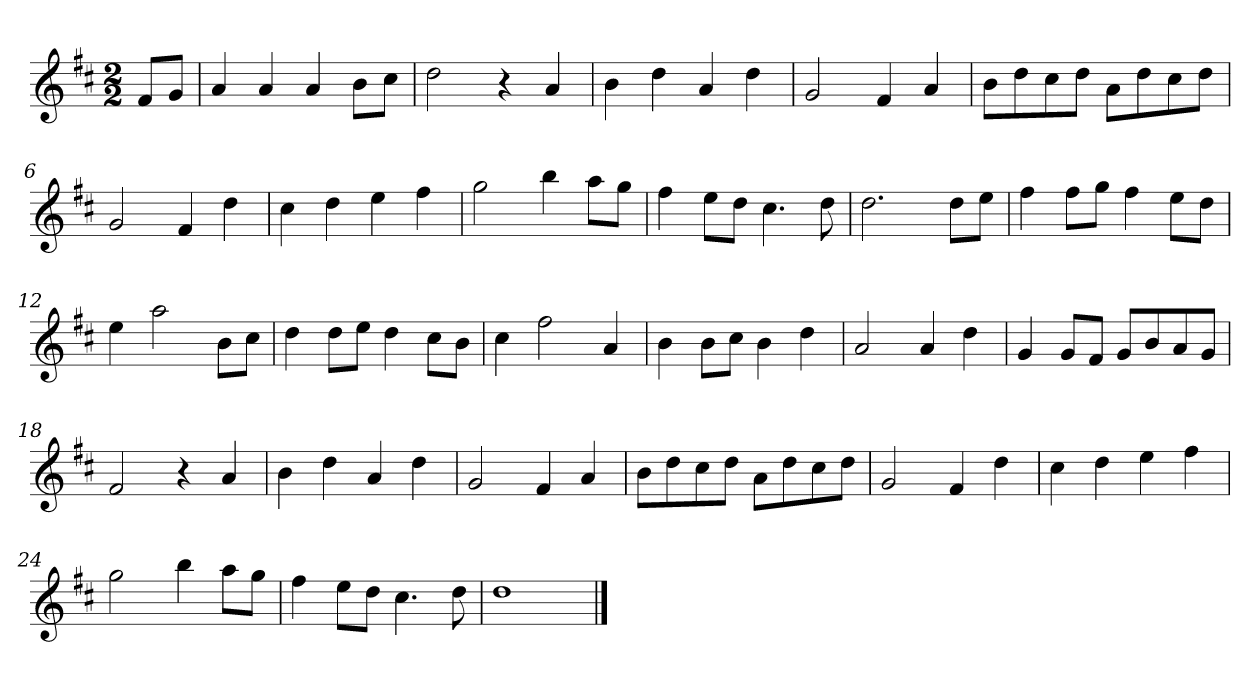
**kern
*part1
*staff1
*k[f#c#]
*M2/2
*MM120
=
8f#L
8gJ
=1
4a
4a
4a
8bL
8cc#J
=2
2dd
4r
4a
=3
4b
4dd
4a
4dd
=4
2g
4f#
4a
=5
8bL
8dd
8cc#
8ddJ
8aL
8dd
8cc#
8ddJ
=6
2g
4f#
4dd
=7
4cc#
4dd
4ee
4ff#
=8
2gg
4bb
8aaL
8ggJ
=9
4ff#
8eeL
8ddJ
4.cc#
8dd
=10
2.dd
8ddL
8eeJ
=11
4ff#
8ff#L
8ggJ
4ff#
8eeL
8ddJ
=12
4ee
2aa
8bL
8cc#J
=13
4dd
8ddL
8eeJ
4dd
8cc#L
8bJ
=14
4cc#
2ff#
4a
=15
4b
8bL
8cc#J
4b
4dd
=16
2a
4a
4dd
=17
4g
8gL
8f#J
8gL
8b
8a
8gJ
=18
2f#
4r
4a
=19
4b
4dd
4a
4dd
=20
2g
4f#
4a
=21
8bL
8dd
8cc#
8ddJ
8aL
8dd
8cc#
8ddJ
=22
2g
4f#
4dd
=23
4cc#
4dd
4ee
4ff#
=24
2gg
4bb
8aaL
8ggJ
=25
4ff#
8eeL
8ddJ
4.cc#
8dd
=26
1dd
==
*-
